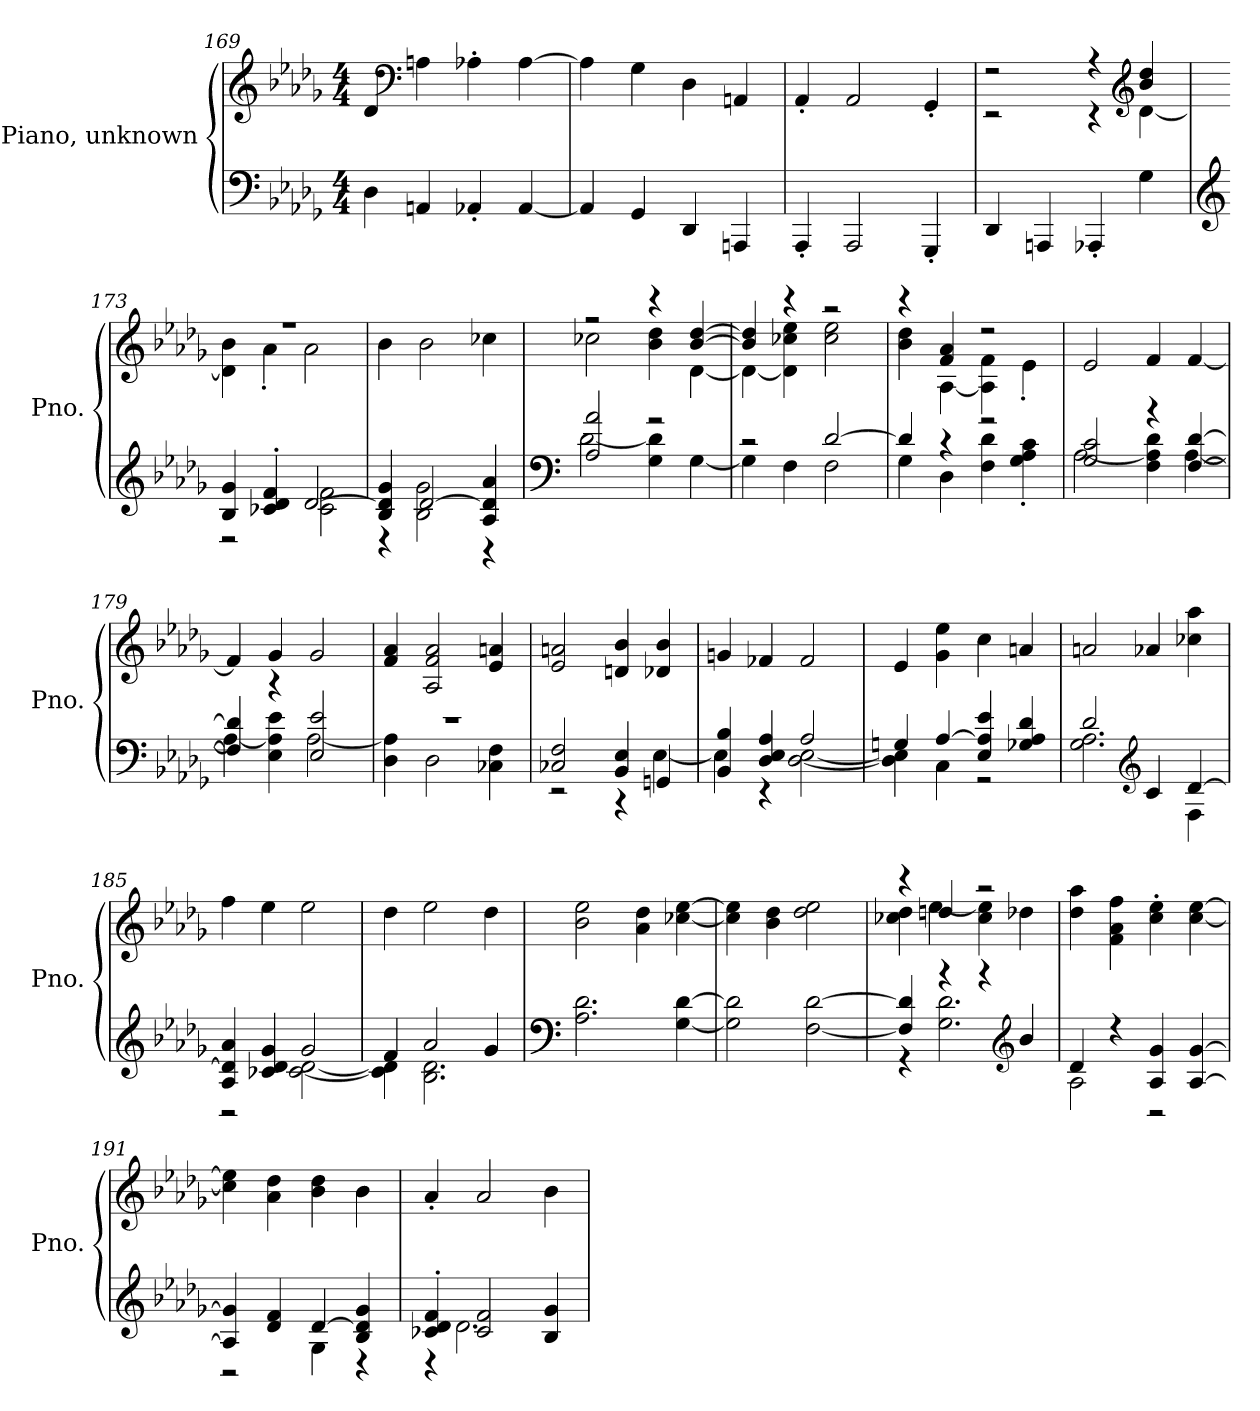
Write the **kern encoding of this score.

**kern	**kern
*part1	*part1
*staff2	*staff1
*I"Piano, unknown	*
*I'Pno.	*
*clefF4	*clefG2
*k[b-e-a-d-g-]	*k[b-e-a-d-g-]
*M4/4	*M4/4
=169	=169
4D-\	4d-/
*	*clefF4
4AAn/	4An\
4AA-X'/	4A-X'\
[4AA-/	[4A-\
=170	=170
4AA-/]	4A-\]
4GG-/	4G-\
4DD-/	4D-\
4AAAn/	4AAn/
=171	=171
4AAA-'/	4AA-'/
2AAA-/	2AA-/
4GGG-'/	4GG-'/
=172	=172
*	*^
4DD-/	2r	2r
4AAAn/	.	.
4AAA-X'/	4r	4r
*	*clefG2	*
4G-\	4b-/ 4dd-/	[4d-\
!!LO:LB:g=z	!!
=173	=173	=173
*clefG2	*	*
*^	*	*
4B-/ 4g-/	2r	1r	4d-\] 4b-\
4c-X/' 4d-/' 4f/'	.	.	4a-'\
[2d-/	2c-\ 2f\	.	2a-\
*	*	*v	*v
=174	=174	=174
4B-/ 4d-/] 4g-/	4r	4b-\
[2d-/	2B-\ 2g-\	2b-\
4A-/ 4d-/] 4a-/	4r	4cc-X\
=175	=175	=175
*clefF4	*	*
*	*	*^
2A-/ 2a-/	[2d-\	2r	2cc-X\
2r	4G-\ 4d-\]	4r	4b-\ 4dd-\
.	[4G-\	[4b-/ [4dd-/	[4d-\
=176	=176	=176	=176
2r	4G-\]	4b-/] 4dd-/]	4d-\_
.	4F\	4r	4d-\] 4cc-X\ 4ee-\
[2d-/	2F\	2r	2cc-\ 2ee-\
=177	=177	=177	=177
4d-/]	4G-\	4r	4b-\ 4dd-\
4r	4D-\	4f/ 4a-/	[4A-\
2r	4F\ 4d-\	2r	4A-\] 4f\
.	4G-\' 4A-\' 4c\'	.	4e-'\
*	*	*v	*v
=178	=178	=178
2G-/ 2c/	[2A-\	2e-/
4r	4F\ 4A-\] 4d-\	4f/
[4F/ [4d-/	[4A-\	[4f/
!!LO:PB:g=z
=179	=179	=179
4F/] 4d-/]	4A-\_	4f/]
4r	4E-\ 4A-\] 4e-\	4g-/
2E-/ 2e-/	[2A-\	2g-/
=180	=180	=180
1r	4D-\ 4A-\]	4f/ 4a-/
.	2D-\	2A-/ 2f/ 2a-/
.	4C-X\ 4F\	4e-/ 4an/
=181	=181	=181
2C-X/ 2F/	2r	2e-/ 2an/
4BB-/ 4E-/	4r	4dn/ 4b-/
4GGn/	[4E-\	4d-X/ 4b-/
=182	=182	=182
4BB-/ 4B-/	4E-\]	4gn/
4D-/ 4E-/ 4A-/	4r	4f-X/
2A-/	[2D-\ [2E-\	2f-/
=183	=183	=183
4Gn/	4D-\] 4E-\]	4e-/
[4A-/	4C\	4g-\ 4ee-\
4E-/ 4A-/] 4e-/	2r	4cc\
4G-X/ 4A-/ 4d-/	.	4an/
=184	=184	=184
2d-/	2.G-\ 2.A-\	2an/
*clefG2	*	*
4c/	.	4a-X/
[4d-/	4F\	4cc-X\ 4aa-\
!!LO:LB:g=z
=185	=185	=185
4A-/ 4d-/] 4a-/	2r	4ff\
4c-X/ 4d-/ 4g-/	.	4ee-\
2g-/	[2c-\ [2d-\	2ee-\
=186	=186	=186
4f/	4c-\] 4d-\]	4dd-\
2a-/	2.B-\ 2.d-\	2ee-\
4g-/	.	4dd-\
*v	*v	*
=187	=187
*clefF4	*
2.A-\ 2.d-\	2b-\ 2ee-\
.	4a-\ 4dd-\
[4G-\ [4d-\	[4cc-X\ [4ee-\
=188	=188
2G-\] 2d-\]	4cc-\] 4ee-\]
.	4b-\ 4dd-\
[2F\ [2d-\	2dd-\ 2ee-\
=189	=189
*^	*^
4F/] 4d-/]	4r	4r	4cc-X\ 4dd-\
4r	2.G-\ 2.d-\	4ddn/	[4ee-\
4r	.	2r	4cc-\ 4ee-\]
*clefG2	*	*	*
4b-/	.	.	4dd-X\
*	*	*v	*v
=190	=190	=190
4d-/	2A-\	4dd-\ 4aa-\
4r	.	4f\ 4a-\ 4ff\
4A-/ 4g-/	2r	4cc\' 4ee-\'
[4A-/ [4g-/	.	[4cc\ [4ee-\
!!LO:LB:g=z
=191	=191	=191
4A-/] 4g-/]	2r	4cc\] 4ee-\]
4d-/ 4f/	.	4a-\ 4dd-\
[4d-/	4G-\	4b-\ 4dd-\
4B-/ 4d-/] 4g-/	4r	4b-\
=192	=192	=192
4c-X/' 4d-/' 4f/'	4r	4a-'/
2c-/ 2f/	2.d-\	2a-/
4B-/ 4g-/	.	4b-\
*v	*v	*
=	=
*-	*-
